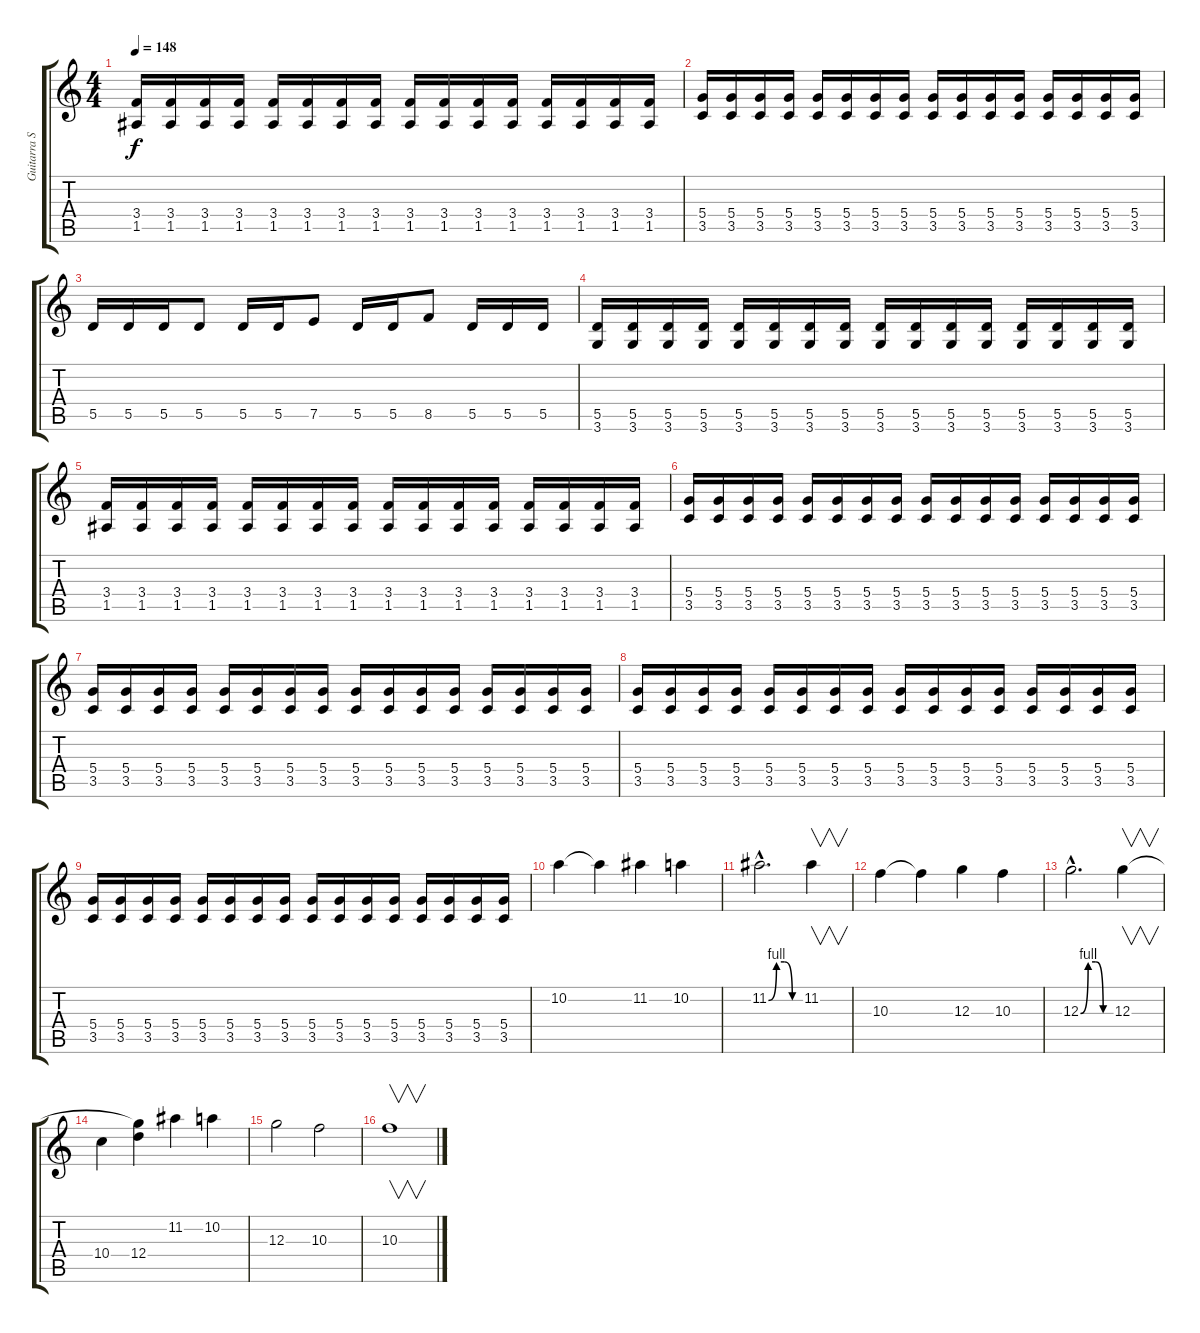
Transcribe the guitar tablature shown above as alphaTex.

\track ("Guitarra Solo" "Guitarra S") {instrument overdrivenguitar}
\staff {score tabs}
\tuning (E4 B3 G3 D3 A2 E2) {hide}
\ts (4 4)
\tempo 148
\clef g2
\ks c
(3.4 1.5).16{dy f} (3.4 1.5).16 (3.4 1.5).16 (3.4 1.5).16 (3.4 1.5).16 (3.4 1.5).16 (3.4 1.5).16 (3.4 1.5).16 (3.4 1.5).16 (3.4 1.5).16 (3.4 1.5).16 (3.4 1.5).16 (3.4 1.5).16 (3.4 1.5).16 (3.4 1.5).16 (3.4 1.5).16 |
(5.4 3.5).16 (5.4 3.5).16 (5.4 3.5).16 (5.4 3.5).16 (5.4 3.5).16 (5.4 3.5).16 (5.4 3.5).16 (5.4 3.5).16 (5.4 3.5).16 (5.4 3.5).16 (5.4 3.5).16 (5.4 3.5).16 (5.4 3.5).16 (5.4 3.5).16 (5.4 3.5).16 (5.4 3.5).16 |
5.5.16 5.5.16 5.5.16 5.5.8 5.5.16 5.5.16 7.5.8 5.5.16 5.5.16 8.5.8 5.5.16 5.5.16 5.5.16 |
(5.5 3.6).16 (5.5 3.6).16 (5.5 3.6).16 (5.5 3.6).16 (5.5 3.6).16 (5.5 3.6).16 (5.5 3.6).16 (5.5 3.6).16 (5.5 3.6).16 (5.5 3.6).16 (5.5 3.6).16 (5.5 3.6).16 (5.5 3.6).16 (5.5 3.6).16 (5.5 3.6).16 (5.5 3.6).16 |
(3.4 1.5).16 (3.4 1.5).16 (3.4 1.5).16 (3.4 1.5).16 (3.4 1.5).16 (3.4 1.5).16 (3.4 1.5).16 (3.4 1.5).16 (3.4 1.5).16 (3.4 1.5).16 (3.4 1.5).16 (3.4 1.5).16 (3.4 1.5).16 (3.4 1.5).16 (3.4 1.5).16 (3.4 1.5).16 |
(5.4 3.5).16 (5.4 3.5).16 (5.4 3.5).16 (5.4 3.5).16 (5.4 3.5).16 (5.4 3.5).16 (5.4 3.5).16 (5.4 3.5).16 (5.4 3.5).16 (5.4 3.5).16 (5.4 3.5).16 (5.4 3.5).16 (5.4 3.5).16 (5.4 3.5).16 (5.4 3.5).16 (5.4 3.5).16 |
(5.4 3.5).16 (5.4 3.5).16 (5.4 3.5).16 (5.4 3.5).16 (5.4 3.5).16 (5.4 3.5).16 (5.4 3.5).16 (5.4 3.5).16 (5.4 3.5).16 (5.4 3.5).16 (5.4 3.5).16 (5.4 3.5).16 (5.4 3.5).16 (5.4 3.5).16 (5.4 3.5).16 (5.4 3.5).16 |
(5.4 3.5).16 (5.4 3.5).16 (5.4 3.5).16 (5.4 3.5).16 (5.4 3.5).16 (5.4 3.5).16 (5.4 3.5).16 (5.4 3.5).16 (5.4 3.5).16 (5.4 3.5).16 (5.4 3.5).16 (5.4 3.5).16 (5.4 3.5).16 (5.4 3.5).16 (5.4 3.5).16 (5.4 3.5).16 |
(5.4 3.5).16 (5.4 3.5).16 (5.4 3.5).16 (5.4 3.5).16 (5.4 3.5).16 (5.4 3.5).16 (5.4 3.5).16 (5.4 3.5).16 (5.4 3.5).16 (5.4 3.5).16 (5.4 3.5).16 (5.4 3.5).16 (5.4 3.5).16 (5.4 3.5).16 (5.4 3.5).16 (5.4 3.5).16 |
10.2.4 10.2{t}.4 11.2.4 10.2.4 |
11.2{be (custom 0 0 15 4 30 4 45 0 60 0) hac}.2{d} 11.2.4{v} |
10.3.4 10.3{t}.4 12.3.4 10.3.4 |
12.3{be (custom 0 0 15 4 30 4 45 0 60 0) hac}.2{d} 12.3.4{v} |
10.4.4 (12.3{t} 12.4).4 11.2.4 10.2.4 |
12.3.2 10.3.2 |
10.3.1{v}
